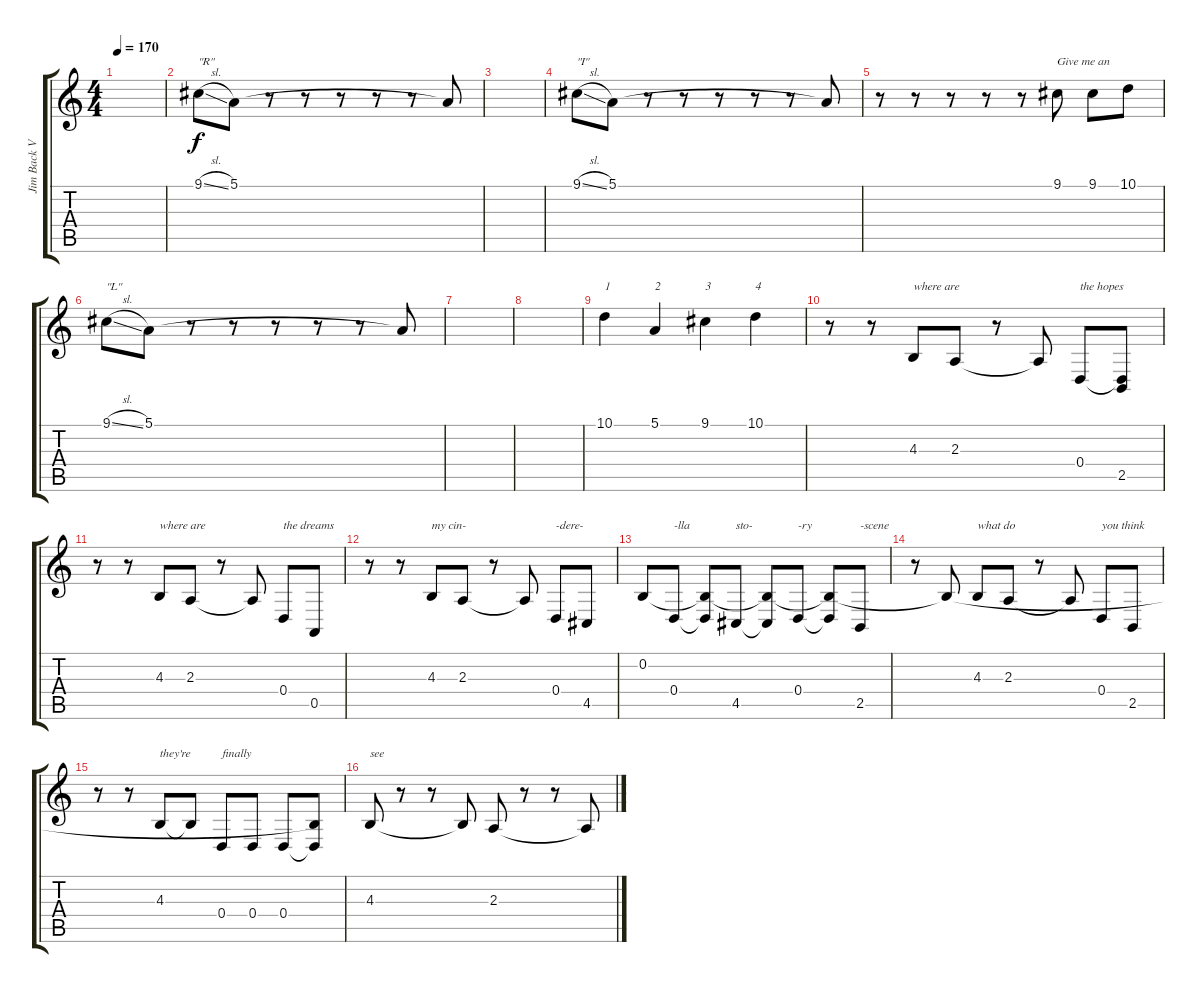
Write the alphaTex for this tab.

\track ("Jim Back Vocals" "Jim Back V") {instrument frenchhorn}
\staff {score tabs}
\tuning (E4 B3 G3 D3 A2 D2) {hide}
\ts (4 4)
\tempo 170
\clef g2
\ks c
|
9.1{sl}.8{txt "\"R\""} 5.1.8 r.8 r.8 r.8 r.8 r.8 5.1{t}.8 |
|
9.1{sl}.8{txt "\"I\""} 5.1.8 r.8 r.8 r.8 r.8 r.8 5.1{t}.8 |
r.8 r.8 r.8 r.8 r.8 9.1.8{txt "Give me an"} 9.1.8 10.1.8 |
9.1{sl}.8{txt "\"L\""} 5.1.8 r.8 r.8 r.8 r.8 r.8 5.1{t}.8 |
|
|
10.1.4{txt "1"} 5.1.4{txt "2"} 9.1.4{txt "3"} 10.1.4{txt "4"} |
r.8 r.8 4.3.8{txt "where are"} 2.3.8 r.8 2.3{t}.8 0.4.8{txt "the hopes"} (0.4{t} 2.5).8 |
r.8 r.8 4.3.8{txt "where are"} 2.3.8 r.8 2.3{t}.8 0.4.8{txt "the dreams"} 0.5.8 |
r.8 r.8 4.3.8{txt "my cin-"} 2.3.8 r.8 2.3{t}.8 0.4.8{txt "-dere-"} 4.5.8 |
0.2.8 0.4.8{txt "-lla"} (0.2{t} 0.4{t}).8 4.5.8{txt "sto-"} (0.2{t} 4.5{t}).8 0.4.8{txt "-ry"} (0.2{t} 0.4{t}).8 2.5.8{txt "-scene"} |
r.8 0.2{t}.8 4.3.8{txt "what do"} 2.3.8 r.8 2.3{t}.8 0.4.8{txt "you think"} 2.5.8 |
r.8 r.8 4.3.8{txt "they're"} 4.3{t}.8 0.4.8{txt "finally"} 0.4.8 0.4.8 (0.2{t} 0.4{t}).8 |
4.3.8{txt "see"} r.8 r.8 4.3{t}.8 2.3.8 r.8 r.8 2.3{t}.8
